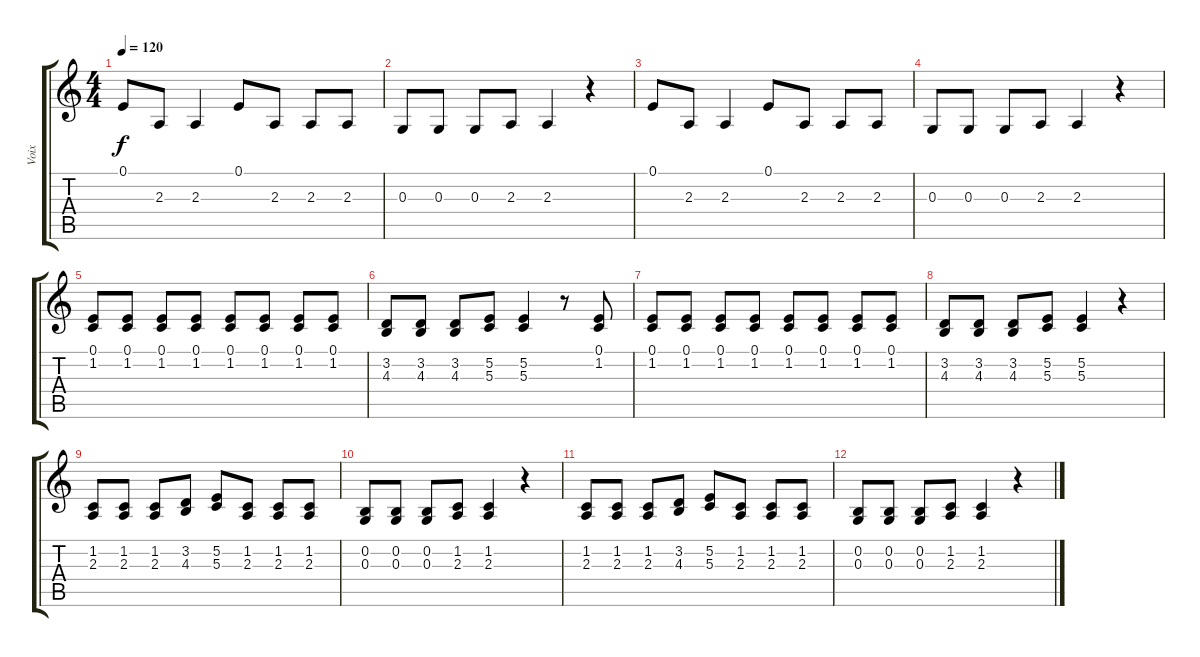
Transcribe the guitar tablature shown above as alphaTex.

\track ("Voix" "Voix") {instrument lead6voice}
\staff {score tabs}
\tuning (E4 B3 G3 D3 A2 E2) {hide}
\ts (4 4)
\tempo 120
\clef g2
\ks c
0.1.8{dy f} 2.3.8 2.3.4 0.1.8 2.3.8 2.3.8 2.3.8 |
0.3.8 0.3.8 0.3.8 2.3.8 2.3.4 r.4 |
0.1.8 2.3.8 2.3.4 0.1.8 2.3.8 2.3.8 2.3.8 |
0.3.8 0.3.8 0.3.8 2.3.8 2.3.4 r.4 |
(0.1 1.2).8 (0.1 1.2).8 (0.1 1.2).8 (0.1 1.2).8 (0.1 1.2).8 (0.1 1.2).8 (0.1 1.2).8 (0.1 1.2).8 |
(3.2 4.3).8 (3.2 4.3).8 (3.2 4.3).8 (5.2 5.3).8 (5.2 5.3).4 r.8 (0.1 1.2).8 |
(0.1 1.2).8 (0.1 1.2).8 (0.1 1.2).8 (0.1 1.2).8 (0.1 1.2).8 (0.1 1.2).8 (0.1 1.2).8 (0.1 1.2).8 |
(3.2 4.3).8 (3.2 4.3).8 (3.2 4.3).8 (5.2 5.3).8 (5.2 5.3).4 r.4 |
(1.2 2.3).8 (1.2 2.3).8 (1.2 2.3).8 (3.2 4.3).8 (5.2 5.3).8 (1.2 2.3).8 (1.2 2.3).8 (1.2 2.3).8 |
(0.2 0.3).8 (0.2 0.3).8 (0.2 0.3).8 (1.2 2.3).8 (1.2 2.3).4 r.4 |
(1.2 2.3).8 (1.2 2.3).8 (1.2 2.3).8 (3.2 4.3).8 (5.2 5.3).8 (1.2 2.3).8 (1.2 2.3).8 (1.2 2.3).8 |
(0.2 0.3).8 (0.2 0.3).8 (0.2 0.3).8 (1.2 2.3).8 (1.2 2.3).4 r.4
